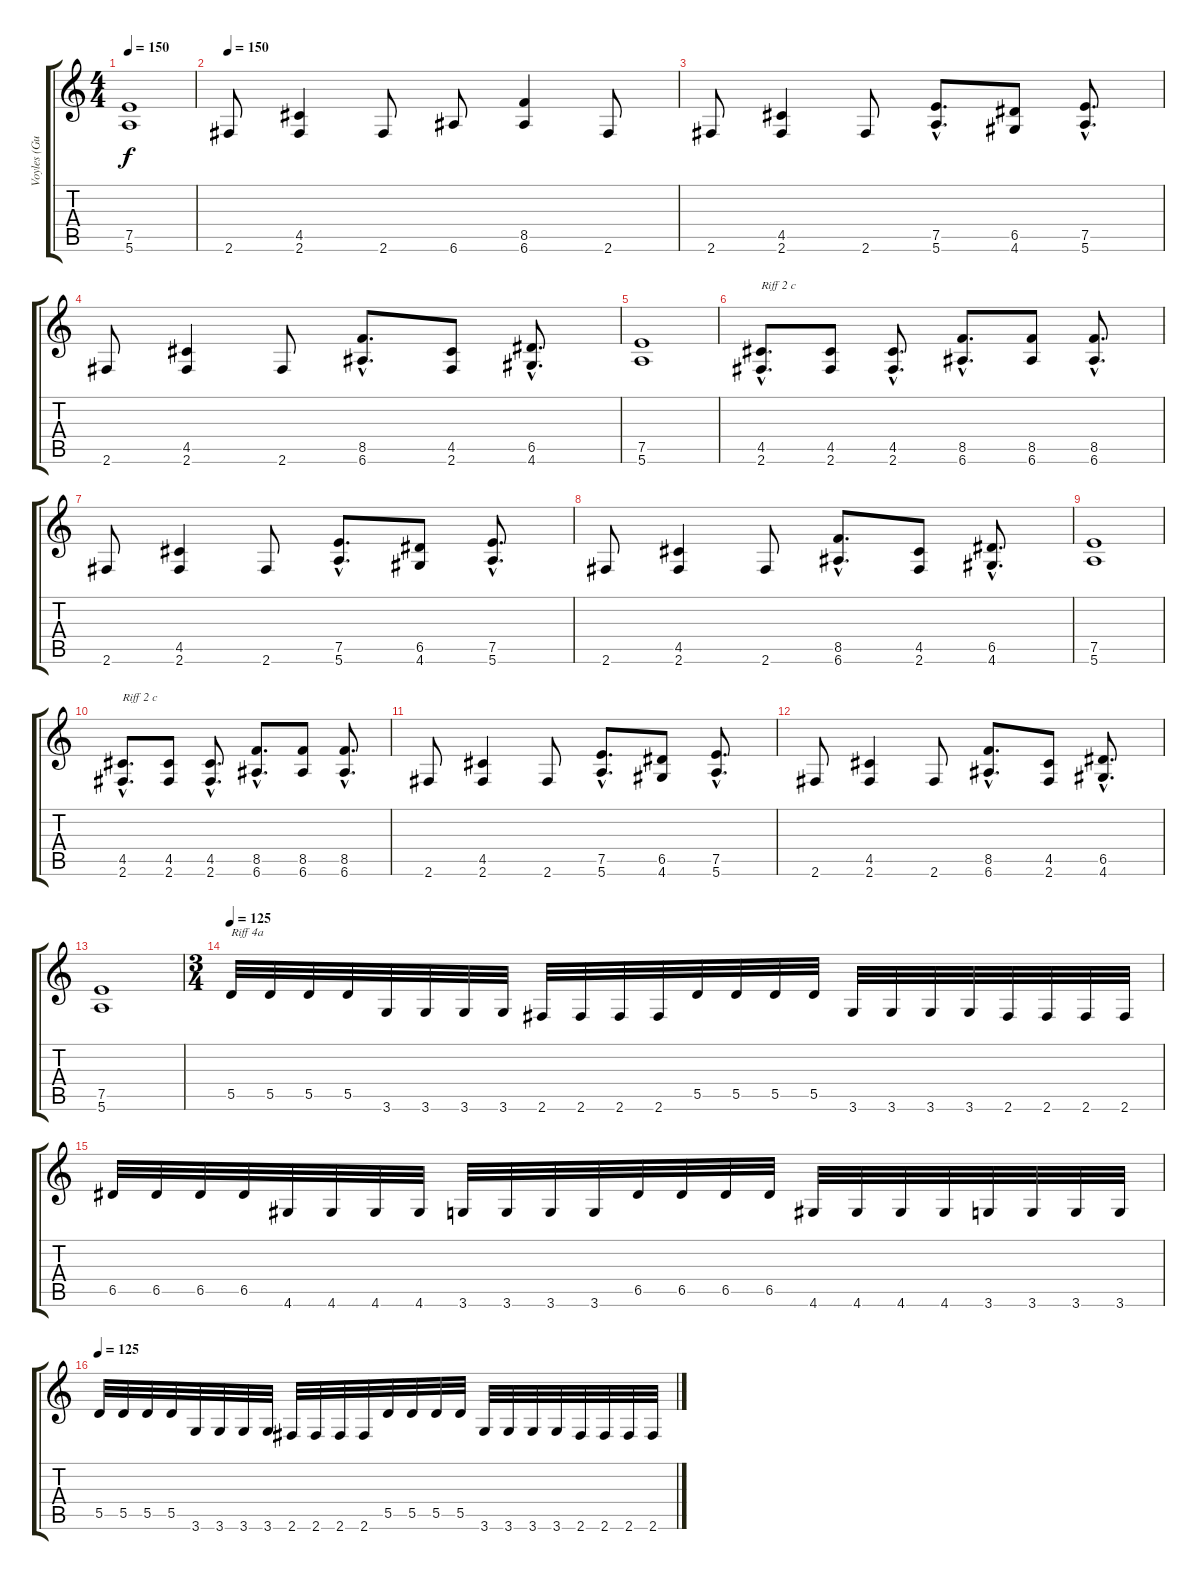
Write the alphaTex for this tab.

\track ("Voyles (Guitar)" "Voyles (Gu") {instrument distortionguitar}
\staff {score tabs}
\tuning (E4 B3 G3 D3 A2 E2) {hide}
\ts (4 4)
\tempo 150
\clef g2
\ks c
(7.5 5.6).1{dy f} |
\tempo 150
2.6.8 (4.5 2.6).4 2.6.8 6.6.8 (8.5 6.6).4 2.6.8 |
2.6.8 (4.5 2.6).4 2.6.8 (7.5{hac} 5.6{hac}).8{d} (6.5 4.6).8 (7.5{hac} 5.6{hac}).8{d} |
2.6.8 (4.5 2.6).4 2.6.8 (8.5{hac} 6.6{hac}).8{d} (4.5 2.6).8 (6.5{hac} 4.6{hac}).8{d} |
(7.5 5.6).1 |
(4.5{hac} 2.6{hac}).8{d txt "Riff 2 c"} (4.5 2.6).8 (4.5{hac} 2.6{hac}).8{d} (8.5{hac} 6.6{hac}).8{d} (8.5 6.6).8 (8.5{hac} 6.6{hac}).8{d} |
2.6.8 (4.5 2.6).4 2.6.8 (7.5{hac} 5.6{hac}).8{d} (6.5 4.6).8 (7.5{hac} 5.6{hac}).8{d} |
2.6.8 (4.5 2.6).4 2.6.8 (8.5{hac} 6.6{hac}).8{d} (4.5 2.6).8 (6.5{hac} 4.6{hac}).8{d} |
(7.5 5.6).1 |
(4.5{hac} 2.6{hac}).8{d txt "Riff 2 c"} (4.5 2.6).8 (4.5{hac} 2.6{hac}).8{d} (8.5{hac} 6.6{hac}).8{d} (8.5 6.6).8 (8.5{hac} 6.6{hac}).8{d} |
2.6.8 (4.5 2.6).4 2.6.8 (7.5{hac} 5.6{hac}).8{d} (6.5 4.6).8 (7.5{hac} 5.6{hac}).8{d} |
2.6.8 (4.5 2.6).4 2.6.8 (8.5{hac} 6.6{hac}).8{d} (4.5 2.6).8 (6.5{hac} 4.6{hac}).8{d} |
(7.5 5.6).1 |
\ts (3 4)
\tempo 125
5.5.32{txt "Riff 4a"} 5.5.32 5.5.32 5.5.32 3.6.32 3.6.32 3.6.32 3.6.32 2.6.32 2.6.32 2.6.32 2.6.32 5.5.32 5.5.32 5.5.32 5.5.32 3.6.32 3.6.32 3.6.32 3.6.32 2.6.32 2.6.32 2.6.32 2.6.32 |
6.5.32 6.5.32 6.5.32 6.5.32 4.6.32 4.6.32 4.6.32 4.6.32 3.6.32 3.6.32 3.6.32 3.6.32 6.5.32 6.5.32 6.5.32 6.5.32 4.6.32 4.6.32 4.6.32 4.6.32 3.6.32 3.6.32 3.6.32 3.6.32 |
\tempo 125
5.5.32 5.5.32 5.5.32 5.5.32 3.6.32 3.6.32 3.6.32 3.6.32 2.6.32 2.6.32 2.6.32 2.6.32 5.5.32 5.5.32 5.5.32 5.5.32 3.6.32 3.6.32 3.6.32 3.6.32 2.6.32 2.6.32 2.6.32 2.6.32
